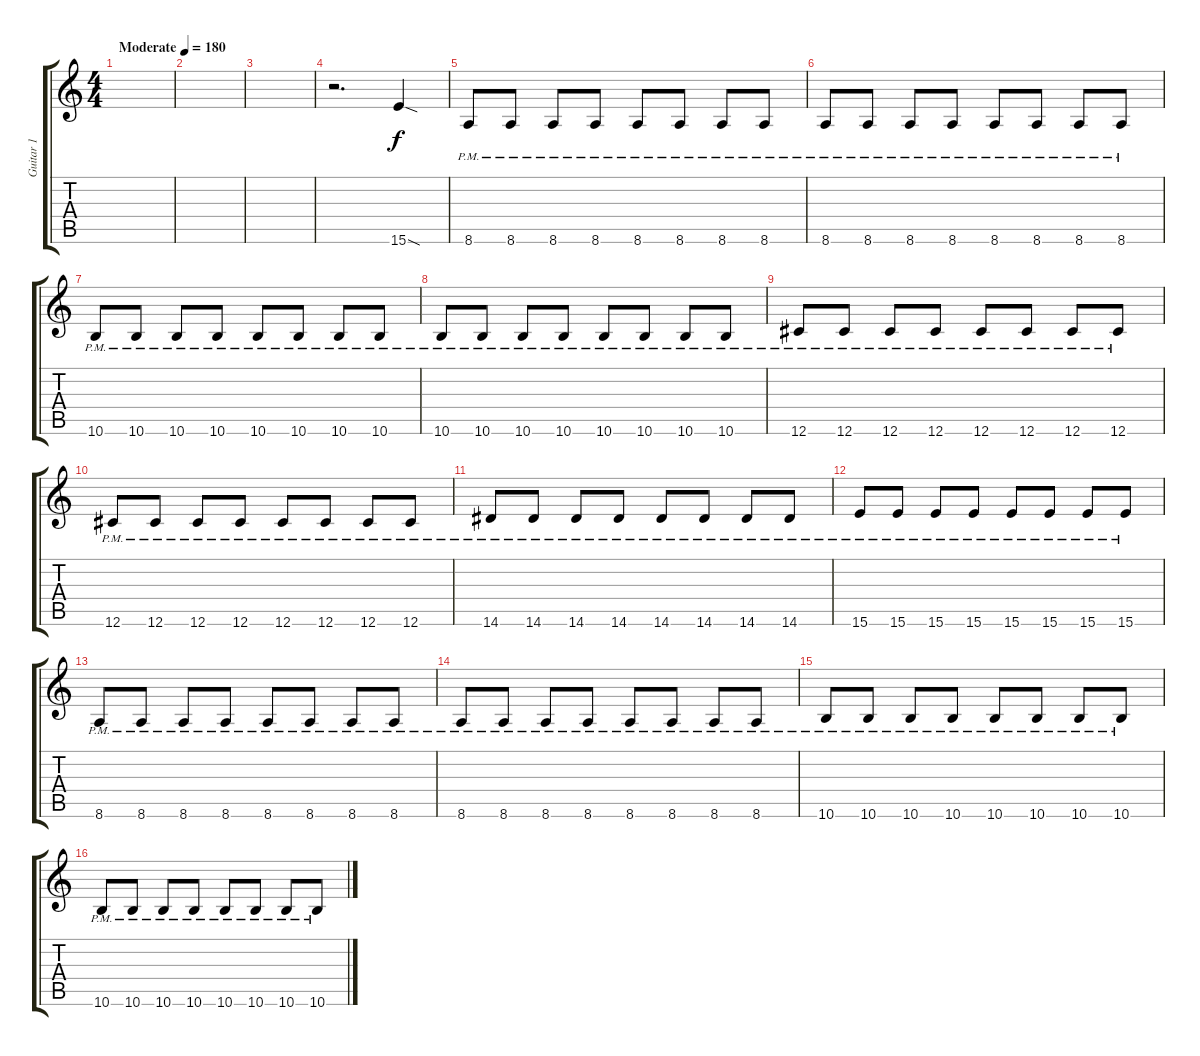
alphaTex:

\track ("Guitar 1" "Guitar 1") {instrument distortionguitar}
\staff {score tabs}
\tuning (Eb4 Bb3 Gb3 Db3 Ab2 Db2) {hide}
\ts (4 4)
\tempo (180 "Moderate")
\clef g2
\ks c
|
|
|
r.2{d} 15.6{sod}.4 |
8.6{pm}.8 8.6{pm}.8 8.6{pm}.8 8.6{pm}.8 8.6{pm}.8 8.6{pm}.8 8.6{pm}.8 8.6{pm}.8 |
8.6{pm}.8 8.6{pm}.8 8.6{pm}.8 8.6{pm}.8 8.6{pm}.8 8.6{pm}.8 8.6{pm}.8 8.6{pm}.8 |
10.6{pm}.8 10.6{pm}.8 10.6{pm}.8 10.6{pm}.8 10.6{pm}.8 10.6{pm}.8 10.6{pm}.8 10.6{pm}.8 |
10.6{pm}.8 10.6{pm}.8 10.6{pm}.8 10.6{pm}.8 10.6{pm}.8 10.6{pm}.8 10.6{pm}.8 10.6{pm}.8 |
12.6{pm}.8 12.6{pm}.8 12.6{pm}.8 12.6{pm}.8 12.6{pm}.8 12.6{pm}.8 12.6{pm}.8 12.6{pm}.8 |
12.6{pm}.8 12.6{pm}.8 12.6{pm}.8 12.6{pm}.8 12.6{pm}.8 12.6{pm}.8 12.6{pm}.8 12.6{pm}.8 |
14.6{pm}.8 14.6{pm}.8 14.6{pm}.8 14.6{pm}.8 14.6{pm}.8 14.6{pm}.8 14.6{pm}.8 14.6{pm}.8 |
15.6{pm}.8 15.6{pm}.8 15.6{pm}.8 15.6{pm}.8 15.6{pm}.8 15.6{pm}.8 15.6{pm}.8 15.6{pm}.8 |
8.6{pm}.8 8.6{pm}.8 8.6{pm}.8 8.6{pm}.8 8.6{pm}.8 8.6{pm}.8 8.6{pm}.8 8.6{pm}.8 |
8.6{pm}.8 8.6{pm}.8 8.6{pm}.8 8.6{pm}.8 8.6{pm}.8 8.6{pm}.8 8.6{pm}.8 8.6{pm}.8 |
10.6{pm}.8 10.6{pm}.8 10.6{pm}.8 10.6{pm}.8 10.6{pm}.8 10.6{pm}.8 10.6{pm}.8 10.6{pm}.8 |
10.6{pm}.8 10.6{pm}.8 10.6{pm}.8 10.6{pm}.8 10.6{pm}.8 10.6{pm}.8 10.6{pm}.8 10.6{pm}.8
